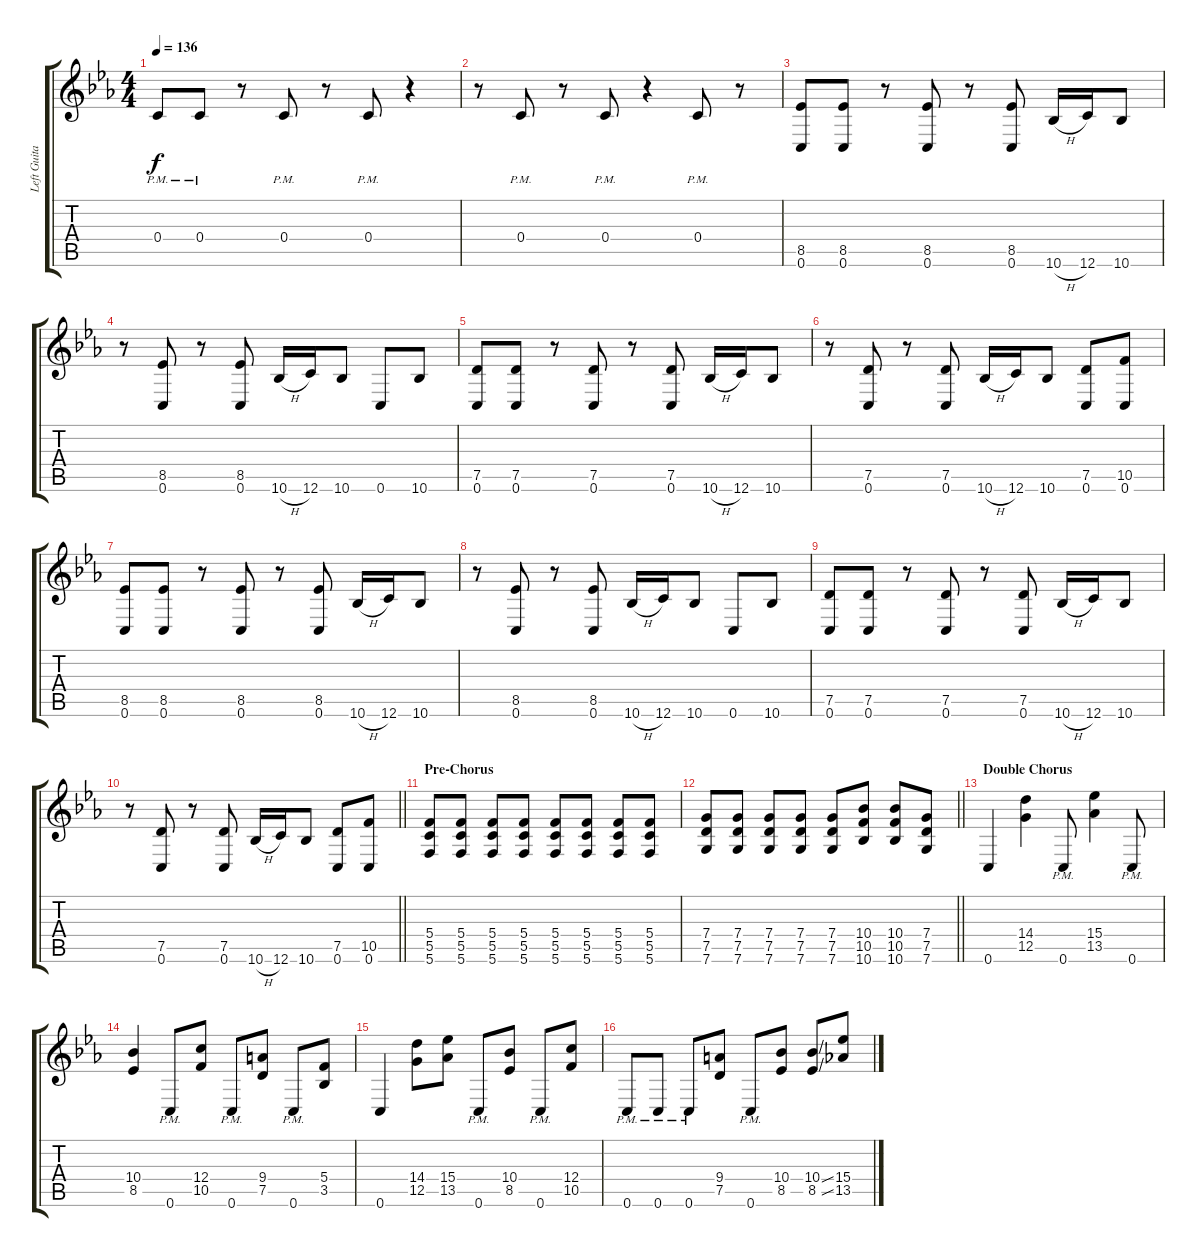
\track ("Left Guitar" "Left Guita") {instrument overdrivenguitar}
\staff {score tabs}
\tuning (D4 A3 F3 C3 G2 C2) {hide}
\ts (4 4)
\tempo 136
\clef g2
\ks eb
0.4{pm}.8{dy f} 0.4{pm}.8 r.8 0.4{pm}.8 r.8 0.4{pm}.8 r.4 |
r.8 0.4{pm}.8 r.8 0.4{pm}.8 r.4 0.4{pm}.8 r.8 |
(8.5 0.6).8 (8.5 0.6).8 r.8 (8.5 0.6).8 r.8 (8.5 0.6).8 10.6{h}.16 12.6.16 10.6.8 |
r.8 (8.5 0.6).8 r.8 (8.5 0.6).8 10.6{h}.16 12.6.16 10.6.8 0.6.8 10.6.8 |
(7.5 0.6).8 (7.5 0.6).8 r.8 (7.5 0.6).8 r.8 (7.5 0.6).8 10.6{h}.16 12.6.16 10.6.8 |
r.8 (7.5 0.6).8 r.8 (7.5 0.6).8 10.6{h}.16 12.6.16 10.6.8 (7.5 0.6).8 (10.5 0.6).8 |
(8.5 0.6).8 (8.5 0.6).8 r.8 (8.5 0.6).8 r.8 (8.5 0.6).8 10.6{h}.16 12.6.16 10.6.8 |
r.8 (8.5 0.6).8 r.8 (8.5 0.6).8 10.6{h}.16 12.6.16 10.6.8 0.6.8 10.6.8 |
(7.5 0.6).8 (7.5 0.6).8 r.8 (7.5 0.6).8 r.8 (7.5 0.6).8 10.6{h}.16 12.6.16 10.6.8 |
\barLineRight lightlight
r.8 (7.5 0.6).8 r.8 (7.5 0.6).8 10.6{h}.16 12.6.16 10.6.8 (7.5 0.6).8 (10.5 0.6).8 |
\section ("" "Pre-Chorus")
(5.4 5.5 5.6).8 (5.4 5.5 5.6).8 (5.4 5.5 5.6).8 (5.4 5.5 5.6).8 (5.4 5.5 5.6).8 (5.4 5.5 5.6).8 (5.4 5.5 5.6).8 (5.4 5.5 5.6).8 |
\barLineRight lightlight
(7.4 7.5 7.6).8 (7.4 7.5 7.6).8 (7.4 7.5 7.6).8 (7.4 7.5 7.6).8 (7.4 7.5 7.6).8 (10.4 10.5 10.6).8 (10.4 10.5 10.6).8 (7.4 7.5 7.6).8 |
\section ("" "Double Chorus")
0.6.4 (14.4 12.5).4 0.6{pm}.8 (15.4 13.5).4 0.6{pm}.8 |
(10.4 8.5).4 0.6{pm}.8 (12.4 10.5).8 0.6{pm}.8 (9.4 7.5).8 0.6{pm}.8 (5.4 3.5).8 |
0.6.4 (14.4 12.5).8 (15.4 13.5).8 0.6{pm}.8 (10.4 8.5).8 0.6{pm}.8 (12.4 10.5).8 |
0.6{pm}.8 0.6{pm}.8 0.6{pm}.8 (9.4 7.5).8 0.6{pm}.8 (10.4 8.5).8 (10.4{ss} 8.5{ss}).8 (15.4 13.5).8
